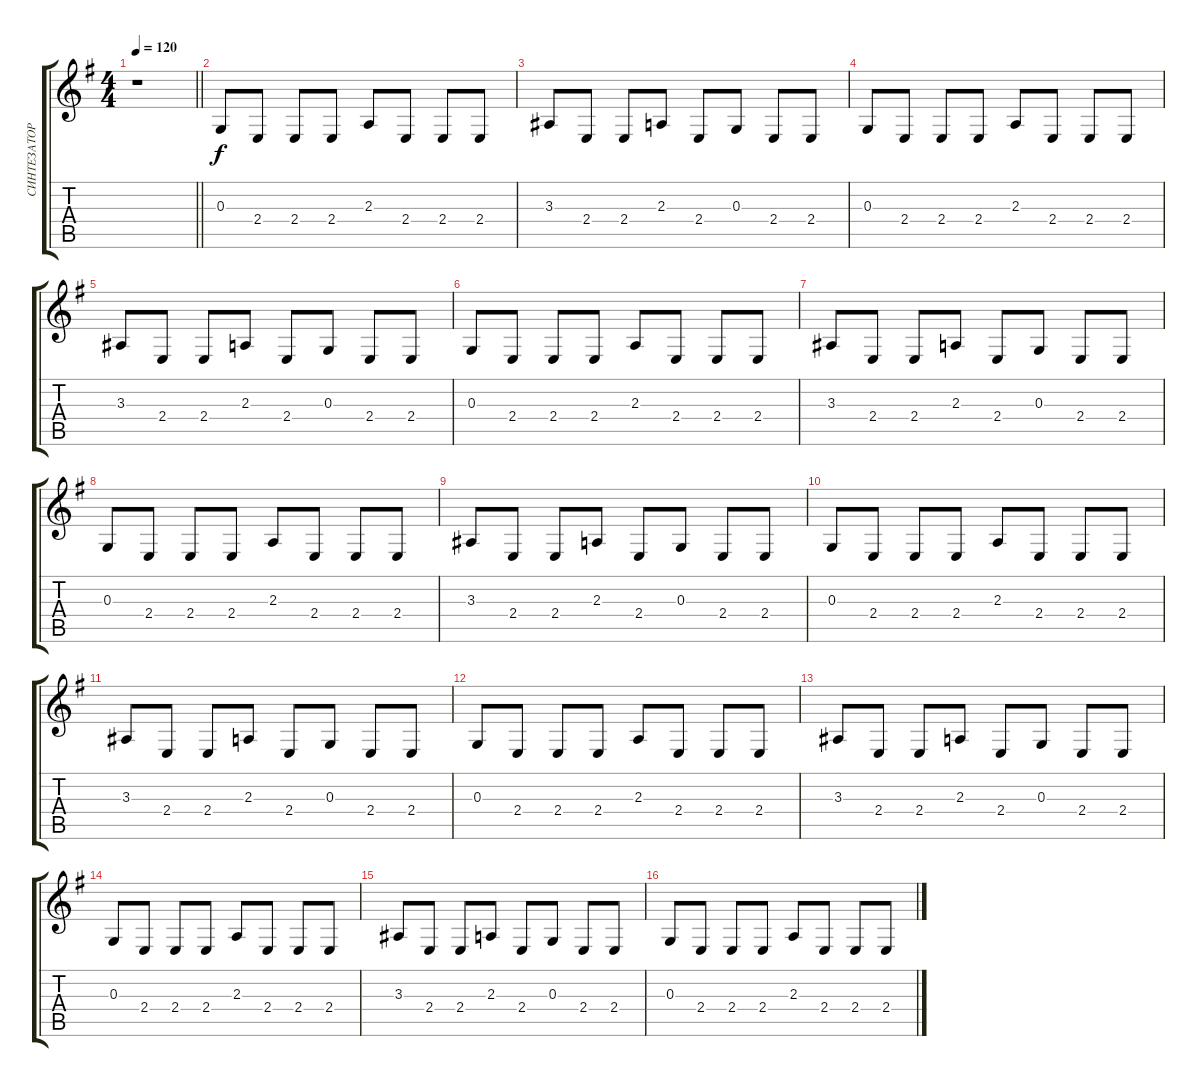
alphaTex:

\track ("СИНТЕЗАТОР" "СИНТЕЗАТОР") {instrument synthbrass1}
\staff {score tabs}
\tuning (E4 B3 G3 D3 A2 E2) {hide}
\ts (4 4)
\tempo 120
\clef g2
\barLineRight lightlight
\ks g
r.1{dy f} |
0.3.8{volume 6} 2.4.8 2.4.8 2.4.8 2.3.8 2.4.8 2.4.8 2.4.8 |
3.3.8 2.4.8 2.4.8 2.3.8 2.4.8 0.3.8 2.4.8 2.4.8 |
0.3.8 2.4.8 2.4.8 2.4.8 2.3.8 2.4.8 2.4.8 2.4.8 |
3.3.8 2.4.8 2.4.8 2.3.8 2.4.8 0.3.8 2.4.8 2.4.8 |
0.3.8{volume 6} 2.4.8 2.4.8 2.4.8 2.3.8 2.4.8 2.4.8 2.4.8 |
3.3.8 2.4.8 2.4.8 2.3.8 2.4.8 0.3.8 2.4.8 2.4.8 |
0.3.8 2.4.8 2.4.8 2.4.8 2.3.8 2.4.8 2.4.8 2.4.8 |
3.3.8 2.4.8 2.4.8 2.3.8 2.4.8 0.3.8 2.4.8 2.4.8 |
0.3.8{volume 6} 2.4.8 2.4.8 2.4.8 2.3.8 2.4.8 2.4.8 2.4.8 |
3.3.8 2.4.8 2.4.8 2.3.8 2.4.8 0.3.8 2.4.8 2.4.8 |
0.3.8 2.4.8 2.4.8 2.4.8 2.3.8 2.4.8 2.4.8 2.4.8 |
3.3.8 2.4.8 2.4.8 2.3.8 2.4.8 0.3.8 2.4.8 2.4.8 |
0.3.8{volume 6} 2.4.8 2.4.8 2.4.8 2.3.8 2.4.8 2.4.8 2.4.8 |
3.3.8 2.4.8 2.4.8 2.3.8 2.4.8 0.3.8 2.4.8 2.4.8 |
0.3.8 2.4.8 2.4.8 2.4.8 2.3.8 2.4.8 2.4.8 2.4.8
